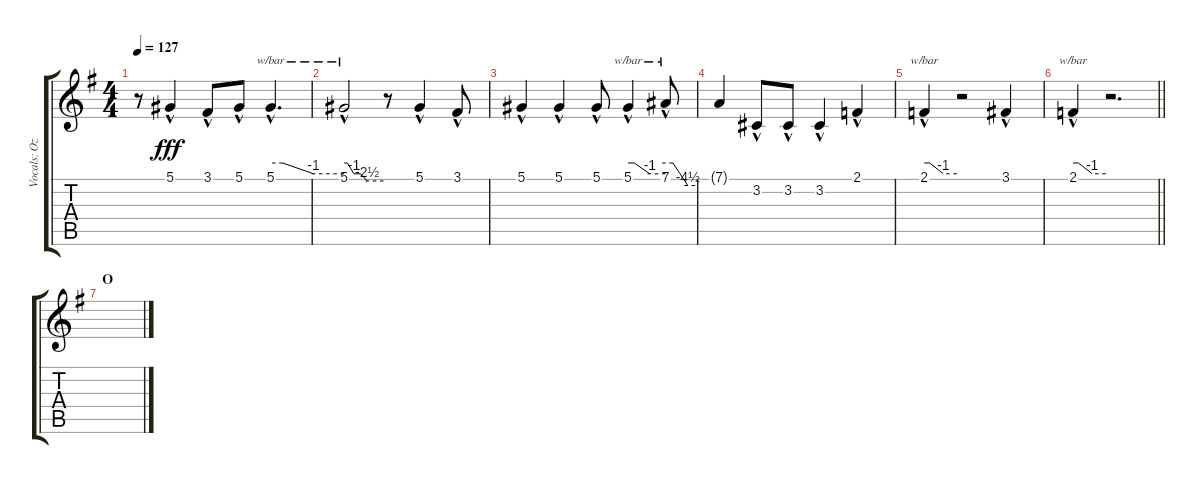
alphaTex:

\track ("Vocals: Ozzy" "Vocals: Oz") {instrument lead2sawtooth}
\staff {score tabs}
\tuning (Eb4 Bb3 Gb3 Db3 Ab2 Eb2) {hide}
\ts (4 4)
\tempo 127
\clef g2
\ks g
r.8{dy fff} 5.1{hac}.4 3.1{hac}.8{beam merge} 5.1{hac}.8 5.1{hac}.4{d tbe (custom default 0 0 10 0 35 -4 60 -4)} |
5.1{hac}.2{tbe (custom default 0 0 5 0 15 -4 25 -4 35 -10 60 -10)} r.8 5.1{hac}.4 3.1{hac}.8 |
5.1{hac}.4 5.1{hac}.4 5.1{hac}.8 5.1{hac}.4{tbe (custom default 0 0 10 0 35 -4 60 -4)} 7.1{hac}.8{tbe (custom default 0 0 15 0 45 -18 60 -18)} |
7.1{t}.4{beam merge} 3.2{hac}.8 3.2{hac}.8 3.2{hac}.4 2.1{hac}.4 |
2.1{hac}.4{tbe (custom default 0 0 10 0 35 -4 60 -4)} r.2 3.1{hac}.4 |
\barLineRight lightlight
2.1{hac}.4{tbe (custom default 0 0 10 0 35 -4 60 -4)} r.2{d} |
\section ("" "O")
